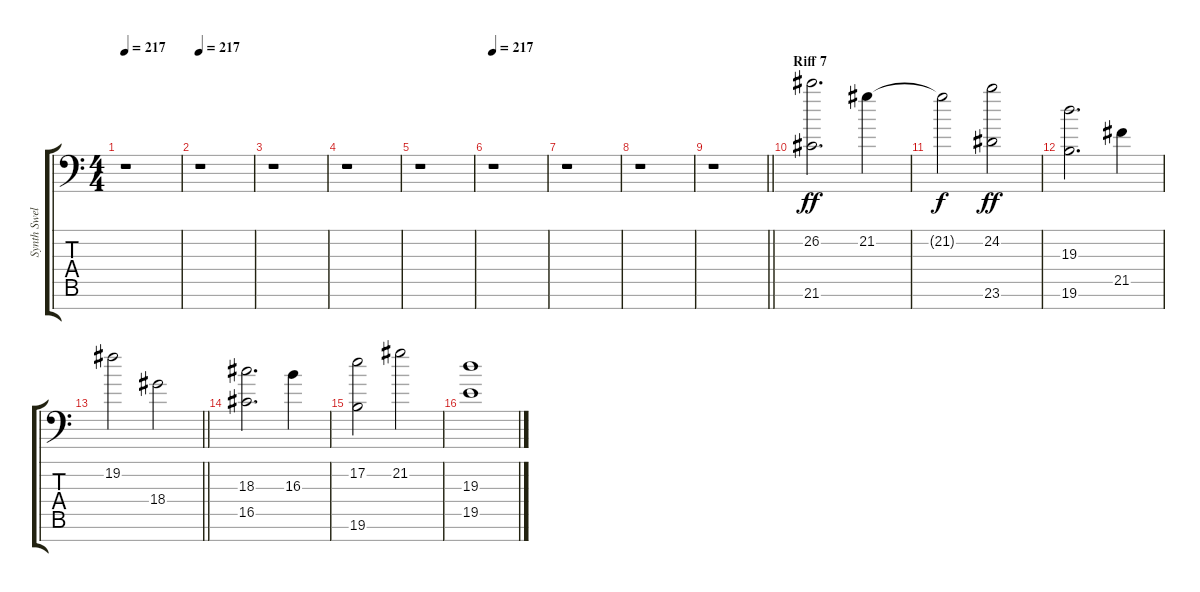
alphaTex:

\track ("Synth Swell" "Synth Swel") {instrument pad8sweep}
\staff {score tabs}
\tuning (C8 B3 G3 D3 A2 E2 C-1) {hide}
\ts (4 4)
\tempo 217
\clef f4
\ks c
r.1{dy ff} |
\tempo 217
r.1 |
r.1 |
r.1 |
r.1 |
\tempo 217
r.1 |
r.1 |
r.1 |
\barLineRight lightlight
r.1 |
\section ("" "Riff 7")
(26.2 21.6).2{d} 21.2.4 |
21.2{t}.2{dy f} (24.2 23.6).2{dy ff} |
(19.3 19.6).2{d} 21.5.4 |
\barLineRight lightlight
19.2.2 18.4.2 |
(18.3 16.5).2{d} 16.3.4 |
(17.2 19.6).2 21.2.2 |
(19.3 19.5).1
